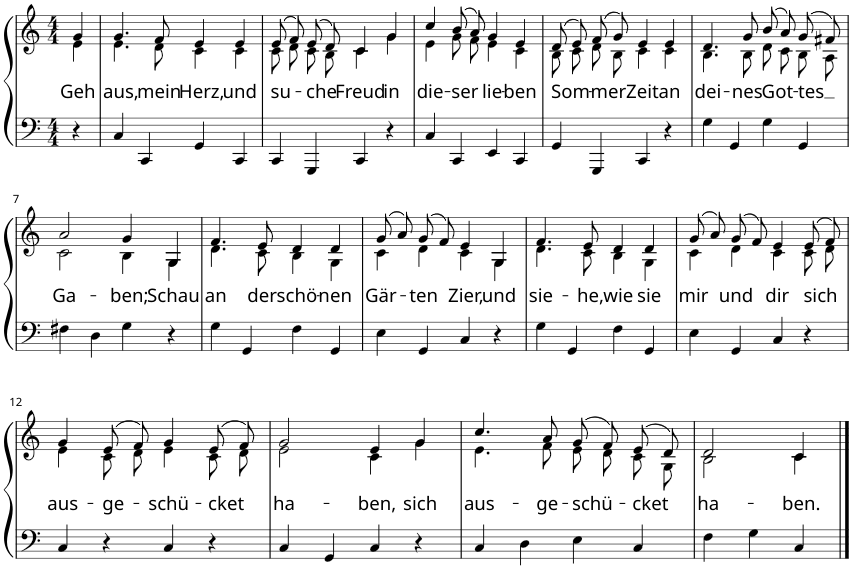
**kern	**kern	**text
*part1	*part1	*part1
*staff2	*staff1	*staff1
*I"Piano	*	*
*I'Pno.	*	*
*clefF4	*clefG2	*
*k[]	*k[]	*
*M4/4	*M4/4	*
=1	=1	=1
*	*^	*
!	!	!	!LO:LY:b
4r	4g/	4e\	Geh
=2	=2	=2	=2
!	!	!	!LO:LY:b
4C/	4.g/	4.e\	aus,
4CC/	.	.	.
!	!	!	!LO:LY:b
.	8f/	8d\	mein
!	!	!	!LO:LY:b
4GG/	4e/	4c\	Herz,
!	!	!	!LO:LY:b
4CC/	4e/	4c\	und
=3	=3	=3	=3
!	!	!	!LO:LY:b
4CC/	(8e/L	8c\L	su-
.	8f/J)	8d\J	.
!	!	!	!LO:LY:b
4GGG/	(8e/L	8c\L	-che
.	8d/J)	8B\J	.
!	!	!	!LO:LY:b
4CC/	4c/	4c\	Freud
!	!	!	!LO:LY:b
4r	4g/	4g\	in
=4	=4	=4	=4
!	!	!	!LO:LY:b
4C/	4cc/	4e\	die-
!	!	!	!LO:LY:b
4CC/	(8b/L	8g\L	-ser
.	8a/J)	8f\J	.
!	!	!	!LO:LY:b
4EE/	4g/	4e\	lie-
!	!	!	!LO:LY:b
4CC/	4e/	4c\	-ben
=5	=5	=5	=5
!	!	!	!LO:LY:b
4GG/	(8d/L	8B\L	Som-
.	8e/J)	8c\J	.
!	!	!	!LO:LY:b
4GGG/	(8f/L	8d\L	-mer
.	8g/J)	8B\J	.
!	!	!	!LO:LY:b
4CC/	4e/	4c\	Zeit
!	!	!	!LO:LY:b
4r	4e/	4c\	an
=6	=6	=6	=6
!	!	!	!LO:LY:b
4G\	4.d/	4.B\	dei-
4GG/	.	.	.
!	!	!	!LO:LY:b
.	8g/	8B\	-nes
!	!	!	!LO:LY:b
4G\	(8b/L	8d\L	Got-
.	8a/J)	8c\J	.
!	!	!	!LO:LY:b
4GG/	(8g/L	8B\L	-tes
.	8f#X/J)	8A\J	.
!!LO:LB:g=z	!!
=7	=7	=7	=7
!	!	!	!LO:LY:b
4F#X\	2a/	2c\	Ga-
4D\	.	.	.
!	!	!	!LO:LY:b
4G\	4g/	4B\	-ben;
!	!	!	!LO:LY:b
4r	4G/	4G\	Schau
=8	=8	=8	=8
!	!	!	!LO:LY:b
4G\	4.f/	4.d\	an
4GG/	.	.	.
!	!	!	!LO:LY:b
.	8e/	8c\	der
!	!	!	!LO:LY:b
4F\	4d/	4B\	schö-
!	!	!	!LO:LY:b
4GG/	4d/	4G\	-nen
=9	=9	=9	=9
!	!	!	!LO:LY:b
4E\	(8g/L	4c\	Gär-
.	8a/J)	.	.
!	!	!	!LO:LY:b
4GG/	(8g/L	4d\	-ten
.	8f/J)	.	.
!	!	!	!LO:LY:b
4C/	4e/	4c\	Zier,
!	!	!	!LO:LY:b
4r	4G/	4G\	und
=10	=10	=10	=10
!	!	!	!LO:LY:b
4G\	4.f/	4.d\	sie-
4GG/	.	.	.
!	!	!	!LO:LY:b
.	8e/	8c\	-he,
!	!	!	!LO:LY:b
4F\	4d/	4B\	wie
!	!	!	!LO:LY:b
4GG/	4d/	4G\	sie
=11	=11	=11	=11
!	!	!	!LO:LY:b
4E\	(8g/L	4c\	mir
.	8a/J)	.	.
!	!	!	!LO:LY:b
4GG/	(8g/L	4d\	und
.	8f/J)	.	.
!	!	!	!LO:LY:b
4C/	4e/	4c\	dir
!	!	!	!LO:LY:b
4r	(8e/L	8c\L	-sich
.	8f/J)	8d\J	.
!!LO:LB:g=z	!!
=12	=12	=12	=12
!	!	!	!LO:LY:b
4C/	4g/	4e\	aus-
!	!	!	!LO:LY:b
4r	(8e/L	8c\L	-ge-
.	8f/J)	8d\J	.
!	!	!	!LO:LY:b
4C/	4g/	4e\	-schü-
!	!	!	!LO:LY:b
4r	(8e/L	8c\L	-cket
.	8f/J)	8d\J	.
=13	=13	=13	=13
!	!	!	!LO:LY:b
4C/	2g/	2e\	ha-
4GG/	.	.	.
!	!	!	!LO:LY:b
4C/	4e/	4c\	-ben,
!	!	!	!LO:LY:b
4r	4g/	4g\	sich
=14	=14	=14	=14
!	!	!	!LO:LY:b
4C/	4.cc/	4.e\	aus-
4D\	.	.	.
!	!	!	!LO:LY:b
.	8a/	8f\	-ge-
!	!	!	!LO:LY:b
4E\	(8g/L	8e\L	-schü-
.	8f/J)	8d\J	.
!	!	!	!LO:LY:b
4C/	(8e/L	8c\L	-cket
.	8d/J)	8G\J	.
=15	=15	=15	=15
!	!	!	!LO:LY:b
4F\	2d/	2B\	ha-
4G\	.	.	.
!	!	!	!LO:LY:b
4C/	4c/	4c\	-ben.
*	*v	*v	*
==	==	==
*-	*-	*-
